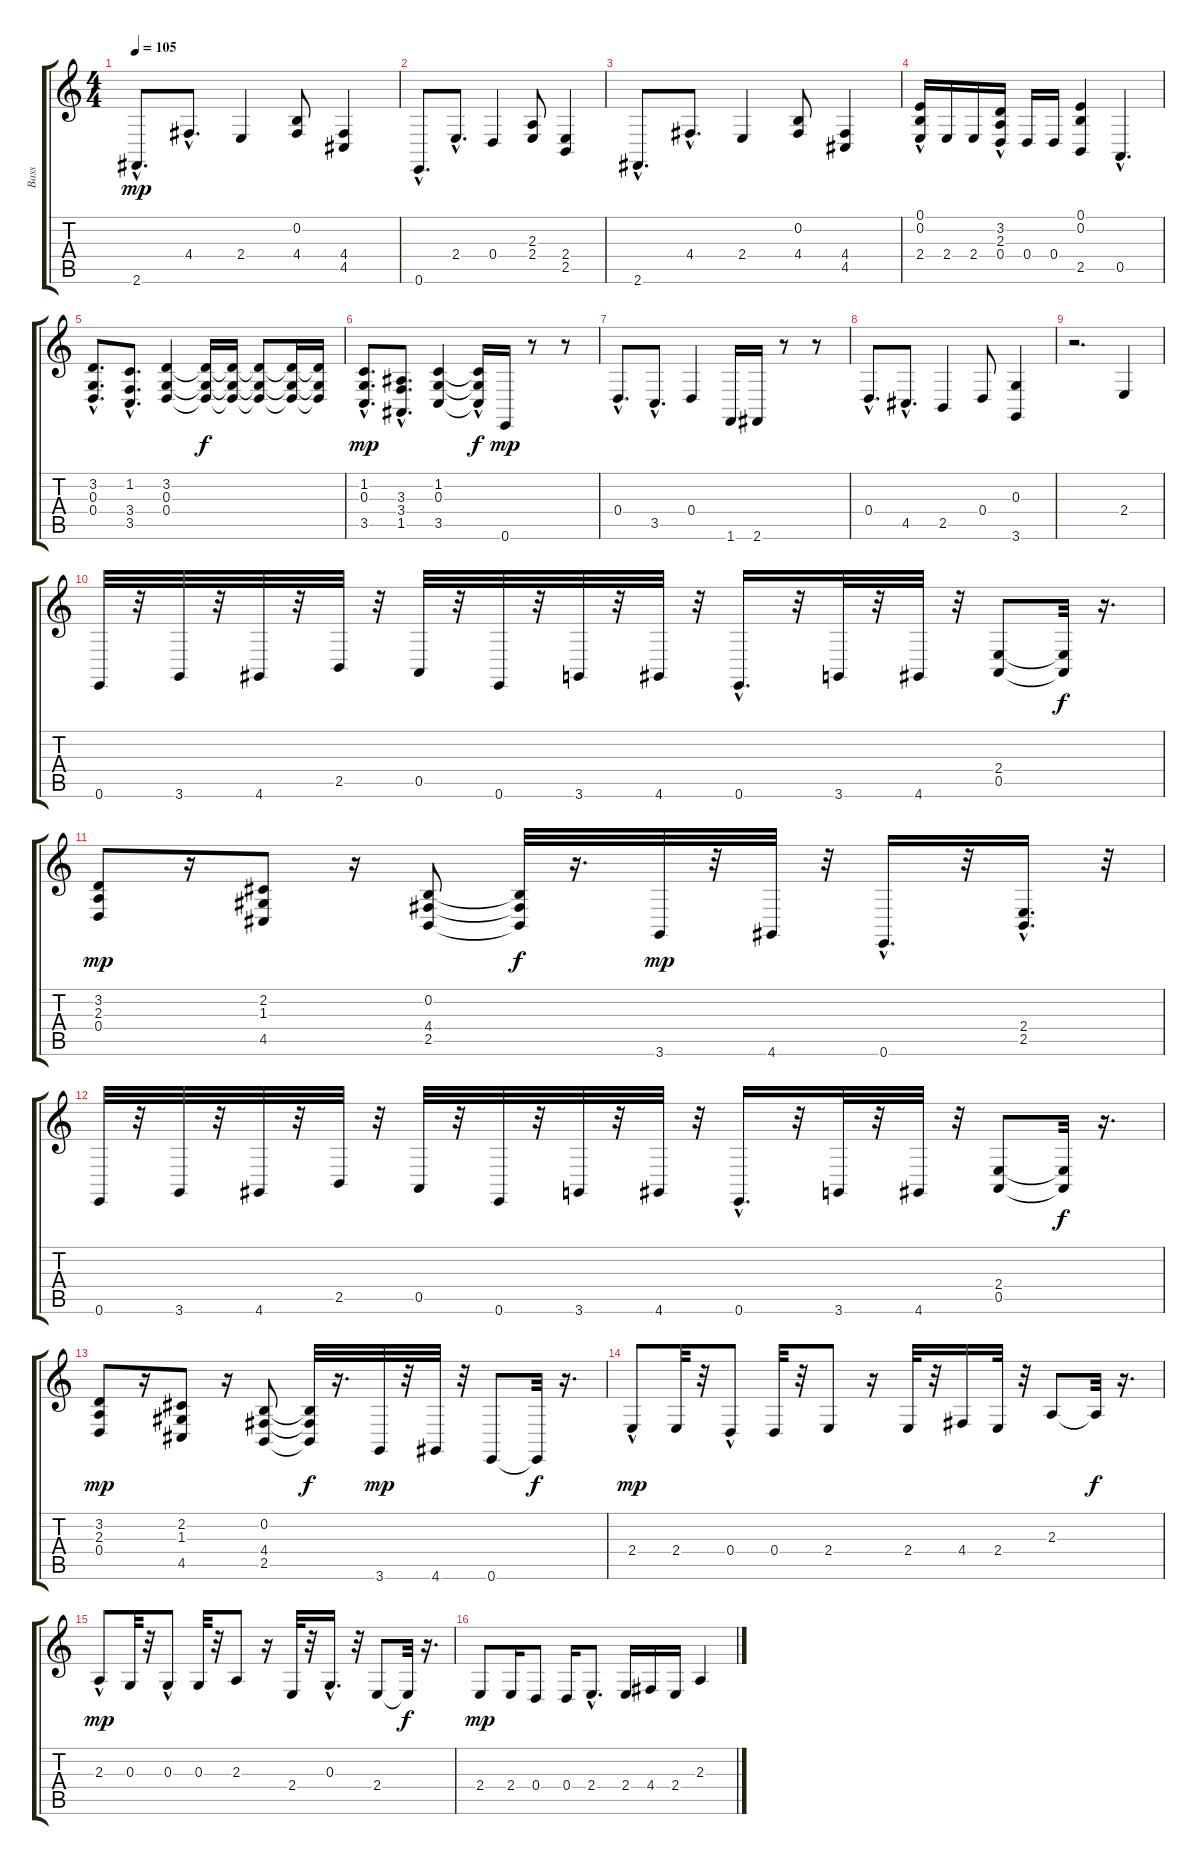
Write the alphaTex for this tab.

\track ("Bass" "Bass") {instrument electricgrandpiano}
\staff {score tabs}
\tuning (E4 B3 G3 D3 A2 E2) {hide}
\ts (4 4)
\tempo 105
\clef g2
\ks c
2.6{hac}.8{d dy mp} 4.4{hac}.8{d} 2.4.4 (0.2 4.4).8 (4.4 4.5).4 |
0.6{hac}.8{d} 2.4{hac}.8{d} 0.4.4 (2.3 2.4).8 (2.4 2.5).4 |
2.6{hac}.8{d} 4.4{hac}.8{d} 2.4.4 (0.2 4.4).8 (4.4 4.5).4 |
(0.1{hac} 0.2{hac} 2.4).16 2.4.16 2.4.16 (3.2{hac} 2.3{hac} 0.4).16 0.4.16 0.4.16 (0.1 0.2 2.5).4 0.5{hac}.4{d} |
(3.2{hac} 0.3{hac} 0.4{hac}).8{d} (1.2{hac} 3.4{hac} 3.5{hac}).8{d} (3.2 0.3 0.4).4 (3.2{t} 0.3{t} 0.4{t}).16{dy f} (3.2{t} 0.3{t} 0.4{t}).16 (3.2{t} 0.3{t} 0.4{t}).8 (3.2{t} 0.3{t} 0.4{t}).16 (3.2{t} 0.3{t} 0.4{t}).16 |
(1.2{hac} 0.3{hac} 3.5{hac}).8{d dy mp} (3.3{hac} 3.4{hac} 1.5{hac}).8{d} (1.2 0.3 3.5).4 (1.2{hac t} 0.3{hac t} 3.5{hac t}).16{dy f} 0.6.16{dy mp} r.8 r.8 |
0.4{hac}.8{d} 3.5{hac}.8{d} 0.4.4 1.6.16 2.6.16 r.8 r.8 |
0.4{hac}.8{d} 4.5{hac}.8{d} 2.5.4 0.4.8 (0.3 3.6).4 |
r.2{d} 2.4.4 |
0.6.32 r.32 3.6.32 r.32 4.6.32 r.32 2.5.32 r.32 0.5.32 r.32 0.6.32 r.32 3.6.32 r.32 4.6.32 r.32 0.6{hac}.16{d} r.32 3.6.32 r.32 4.6.32 r.32 (2.4 0.5).8 (2.4{t} 0.5{t}).32{dy f} r.16{d} |
(3.2 2.3 0.4).8{dy mp} r.16 (2.2 1.3 4.5).8 r.16 (0.2 4.4 2.5).8 (0.2{t} 4.4{t} 2.5{t}).32{dy f} r.16{d} 3.6.32{dy mp} r.32 4.6.32 r.32 0.6{hac}.16{d} r.32 (2.4{hac} 2.5{hac}).16{d} r.32 |
0.6.32 r.32 3.6.32 r.32 4.6.32 r.32 2.5.32 r.32 0.5.32 r.32 0.6.32 r.32 3.6.32 r.32 4.6.32 r.32 0.6{hac}.16{d} r.32 3.6.32 r.32 4.6.32 r.32 (2.4 0.5).8 (2.4{t} 0.5{t}).32{dy f} r.16{d} |
(3.2 2.3 0.4).8{dy mp} r.16 (2.2 1.3 4.5).8 r.16 (0.2 4.4 2.5).8 (0.2{t} 4.4{t} 2.5{t}).32{dy f} r.16{d} 3.6.32{dy mp} r.32 4.6.32 r.32 0.6.8 0.6{t}.32{dy f} r.16{d} |
2.4{hac}.8{dy mp} 2.4.32 r.32 0.4{hac}.8 0.4.32 r.32 2.4.8 r.16 2.4.32 r.32 4.4.16 2.4.32 r.32 2.3.8 2.3{t}.32{dy f} r.16{d} |
2.3{hac}.8{dy mp} 0.3.32 r.32 0.3{hac}.8 0.3.32 r.32 2.3.8 r.16 2.4.32 r.32 0.3{hac}.16{d} r.32 2.4.8 2.4{t}.32{dy f} r.16{d} |
2.4.8{dy mp} 2.4.16 0.4.8 0.4.16 2.4{hac}.8{d} 2.4.16 4.4.16 2.4.16 2.3.4
